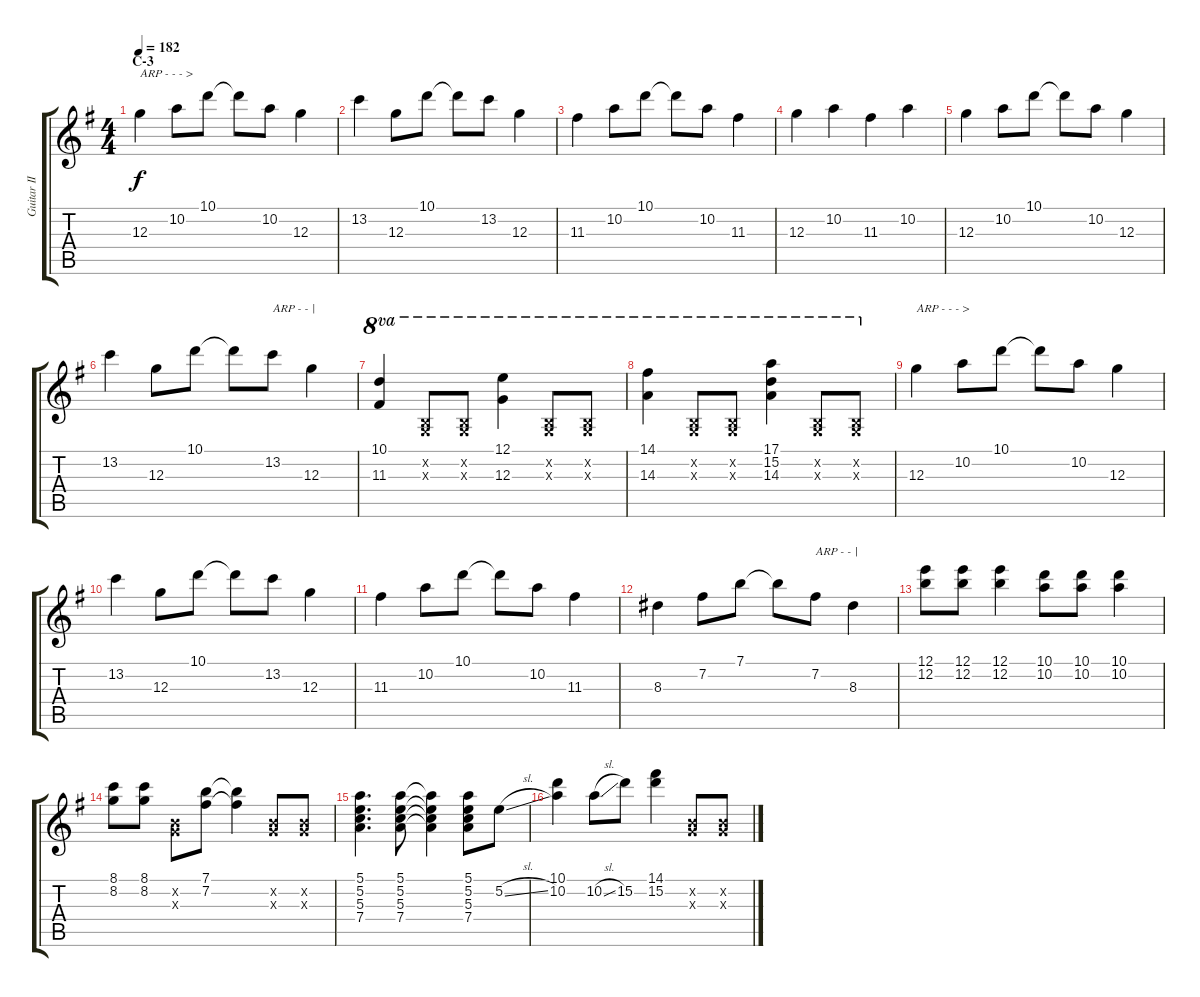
\track ("Guitar II (Nakano Azusa)" "Guitar II ") {instrument overdrivenguitar}
\staff {score tabs}
\tuning (E4 B3 G3 D3 A2 E2) {hide}
\ts (4 4)
\section ("" "C-3")
\tempo 182
\clef g2
\ks g
12.3.4{txt "ARP - - - >" dy f} 10.2.8 10.1.8 10.1{t}.8 10.2.8 12.3.4 |
13.2.4 12.3.8 10.1.8 10.1{t}.8 13.2.8 12.3.4 |
11.3.4 10.2.8 10.1.8 10.1{t}.8 10.2.8 11.3.4 |
12.3.4 10.2.4 11.3.4 10.2.4 |
12.3.4 10.2.8 10.1.8 10.1{t}.8 10.2.8 12.3.4 |
13.2.4 12.3.8 10.1.8 10.1{t}.8 13.2.8{txt "ARP - - |"} 12.3.4 |
(10.1 11.3).4{ot 8va} (0.2{x} 0.3{x}).8{ot 8va} (0.2{x} 0.3{x}).8{ot 8va} (12.1 12.3).4{ot 8va} (0.2{x} 0.3{x}).8{ot 8va} (0.2{x} 0.3{x}).8{ot 8va} |
(14.1 14.3).4{ot 8va} (0.2{x} 0.3{x}).8{ot 8va} (0.2{x} 0.3{x}).8{ot 8va} (17.1 15.2 14.3).4{ot 8va} (0.2{x} 0.3{x}).8{ot 8va} (0.2{x} 0.3{x}).8{ot 8va} |
12.3.4{txt "ARP - - - >"} 10.2.8 10.1.8 10.1{t}.8 10.2.8 12.3.4 |
13.2.4 12.3.8 10.1.8 10.1{t}.8 13.2.8 12.3.4 |
11.3.4 10.2.8 10.1.8 10.1{t}.8 10.2.8 11.3.4 |
8.3.4 7.2.8 7.1.8 7.1{t}.8 7.2.8{txt "ARP - - |"} 8.3.4 |
(12.1 12.2).8 (12.1 12.2).8 (12.1 12.2).4 (10.1 10.2).8 (10.1 10.2).8 (10.1 10.2).4 |
(8.1 8.2).8 (8.1 8.2).8 (0.2{x} 0.3{x}).8 (7.1 7.2).8 (7.1{t} 7.2{t}).4 (0.2{x} 0.3{x}).8 (0.2{x} 0.3{x}).8 |
(5.1 5.2 5.3 7.4).4{d} (5.1 5.2 5.3 7.4).8 (5.1{t} 5.2{t} 5.3{t} 7.4{t}).4 (5.1 5.2 5.3 7.4).8 5.2{sl}.8 |
(10.1 10.2).4 10.2{sl}.8 15.2.8 (14.1 15.2).4 (0.2{x} 0.3{x}).8 (0.2{x} 0.3{x}).8
